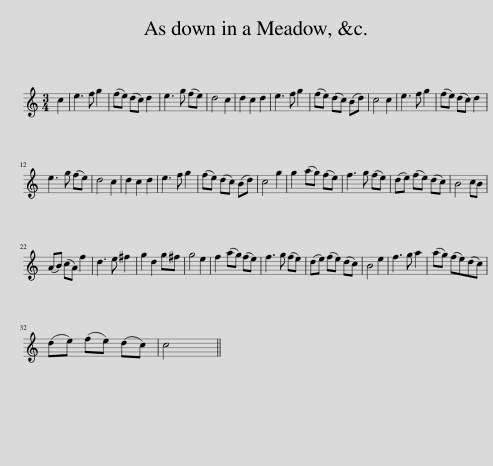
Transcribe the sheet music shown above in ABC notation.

X:1
L:1/8
M:3/4
I:linebreak $
K:C
V:1 treble
V:1
 c2 | e3 f g2 | (fe) (dc) d2 | e3 g (fe) | d4 c2 | %5
 d2 c2 d2 | e3 f g2 | (fe) (dc) (Bd) | c4 c2 | e3 f g2 | %10
 (fe) (dc) d2 |$ e3 g (fe) | d4 c2 | d2 c2 d2 | e3 f g2 | %15
 (fe) (dc) (Bd) | c4 g2 | g2 (ag) (fe) | f3 g (fe) | (de) (fe) (dc) | %20
 B4 cB |$ (AB) (cA) f2 | d3 e ^f2 | g2 d2 g^f | g4 e2 | %25
 f2 (ag) (fe) | f3 g (fe) | (de) (fe) (dc) | B4 e2 | f3 g a2 | %30
 (ag) (fe)(dc) |$ (de) (fe) (dc) | c4 || %33
